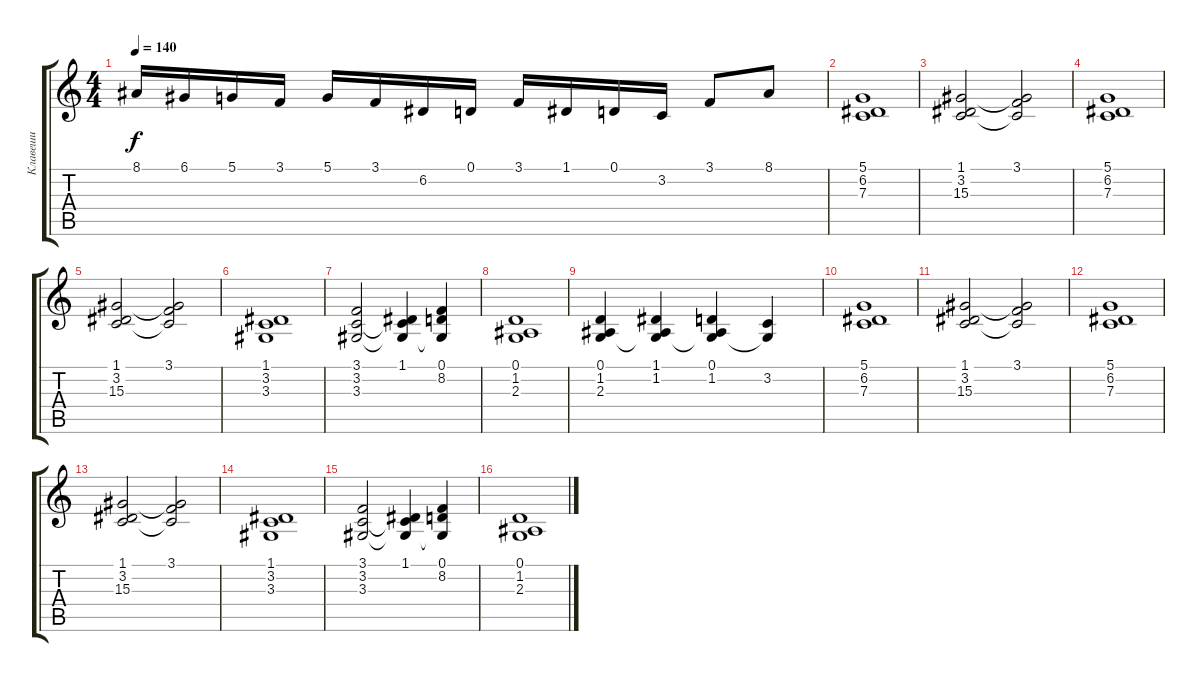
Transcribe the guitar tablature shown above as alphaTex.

\track ("Клавеши" "Клавеши") {instrument choiraahs}
\staff {score tabs}
\tuning (D4 A3 F3 C3 G2 D2) {hide}
\ts (4 4)
\tempo 140
\clef g2
\ks c
8.1.16{dy f} 6.1.16 5.1.16 3.1.16 5.1.16 3.1.16 6.2.16 0.1.16 3.1.16 1.1.16 0.1.16 3.2.16 3.1.8 8.1.8 |
(5.1 6.2 7.3).1{volume 8 instrument choiraahs} |
(1.1 3.2 15.3).2 (3.1 3.2{t} 15.3{t}).2 |
(5.1 6.2 7.3).1 |
(1.1 3.2 15.3).2 (3.1 3.2{t} 15.3{t}).2 |
(1.1 3.2 3.3).1 |
(3.1 3.2 3.3).2 (1.1 3.2{t} 3.3{t}).4 (0.1 8.2 3.3{t}).4 |
(0.1 1.2 2.3).1 |
(0.1 1.2 2.3).4 (1.1 1.2 2.3{t}).4 (0.1 1.2 2.3{t}).4 (3.2 2.3{t}).4 |
(5.1 6.2 7.3).1 |
(1.1 3.2 15.3).2 (3.1 3.2{t} 15.3{t}).2 |
(5.1 6.2 7.3).1 |
(1.1 3.2 15.3).2 (3.1 3.2{t} 15.3{t}).2 |
(1.1 3.2 3.3).1 |
(3.1 3.2 3.3).2 (1.1 3.2{t} 3.3{t}).4 (0.1 8.2 3.3{t}).4 |
(0.1 1.2 2.3).1
